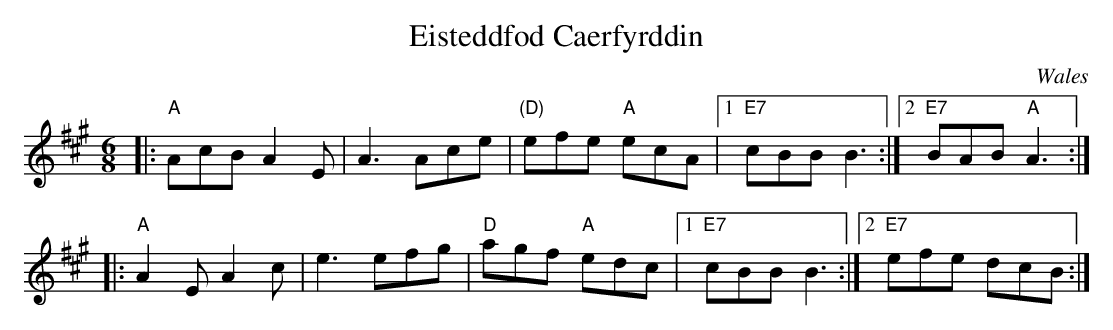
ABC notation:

X:1
T:Eisteddfod Caerfyrddin
O:Wales
M:6/8
L:1/8
K:A
|: "A"AcB A2E | A3 Ace | "(D)"efe "A"ecA |1 "E7"cBB B3 :|2 "E7"BAB "A"A3 :|
|: "A"A2E A2c | e3 efg | "D"agf "A"edc |1 "E7"cBB B3 :|2 "E7"efe dcB :|
